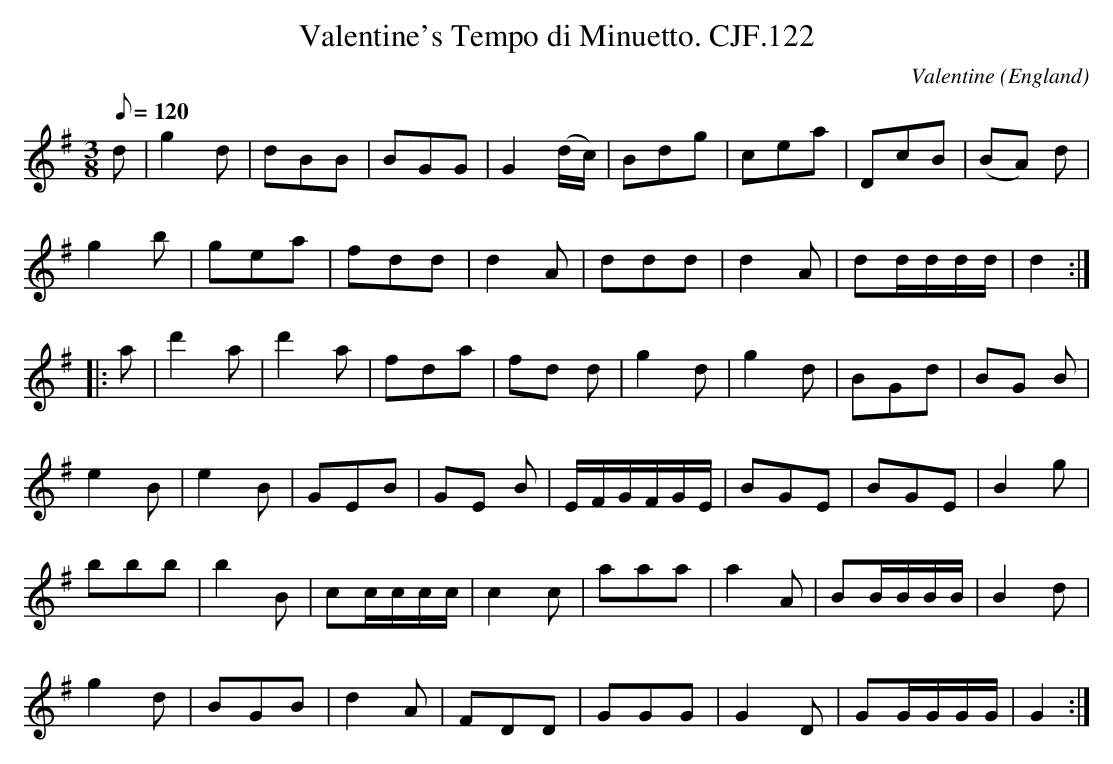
X:1
T:Valentine's Tempo di Minuetto. CJF.122
C:Valentine
L:1/8
M:3/8
O:England
Q:1/8=120
K:G
d\
|g2d|dBB|BGG|G2(d/c/)|Bdg|cea|DcB|(BA) d|!
g2b|gea|fdd|d2A|ddd|d2A|dd/d/d/d/|d2:|!
|:a|d'2a|d'2a|fda|fd d|g2d|g2d|BGd|BG B|!
e2B|e2B|GEB|GE B|E/F/G/F/G/E/|BGE|BGE|B2g|!
bbb|b2B|cc/c/c/c/|c2c|aaa|a2A|BB/B/B/B/|B2d|!
g2d|BGB|d2A|FDD|GGG|G2D|GG/G/G/G/|G2:|
